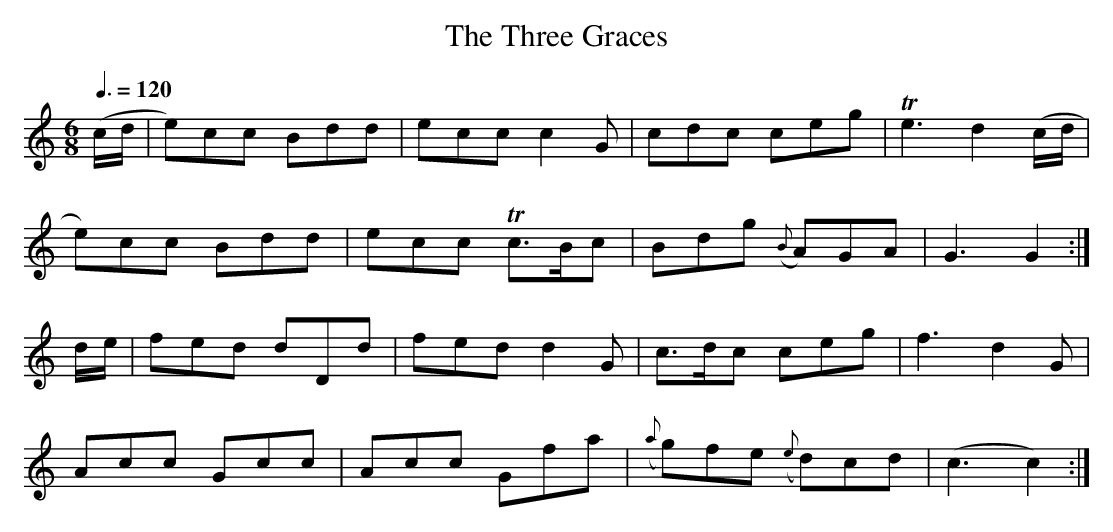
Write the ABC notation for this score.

X:1
T:The Three Graces
M:6/8
L:1/8
Q:3/8=120
K:C
(c/d/|e)cc Bdd|ecc  c2G |    cdc      ceg |Te3  d2(c/d/|
      e)cc Bdd|ecc Tc>Bc|    Bdg  ({B}A)GA| G3  G2    :|
 d/e/|fed  dDd|fed  d2G |    c>dc     ceg | f3  d2G    |
      Acc  Gcc|Acc  Gfa |({a}g)fe ({e}d)cd|(c3  c2)   :|
